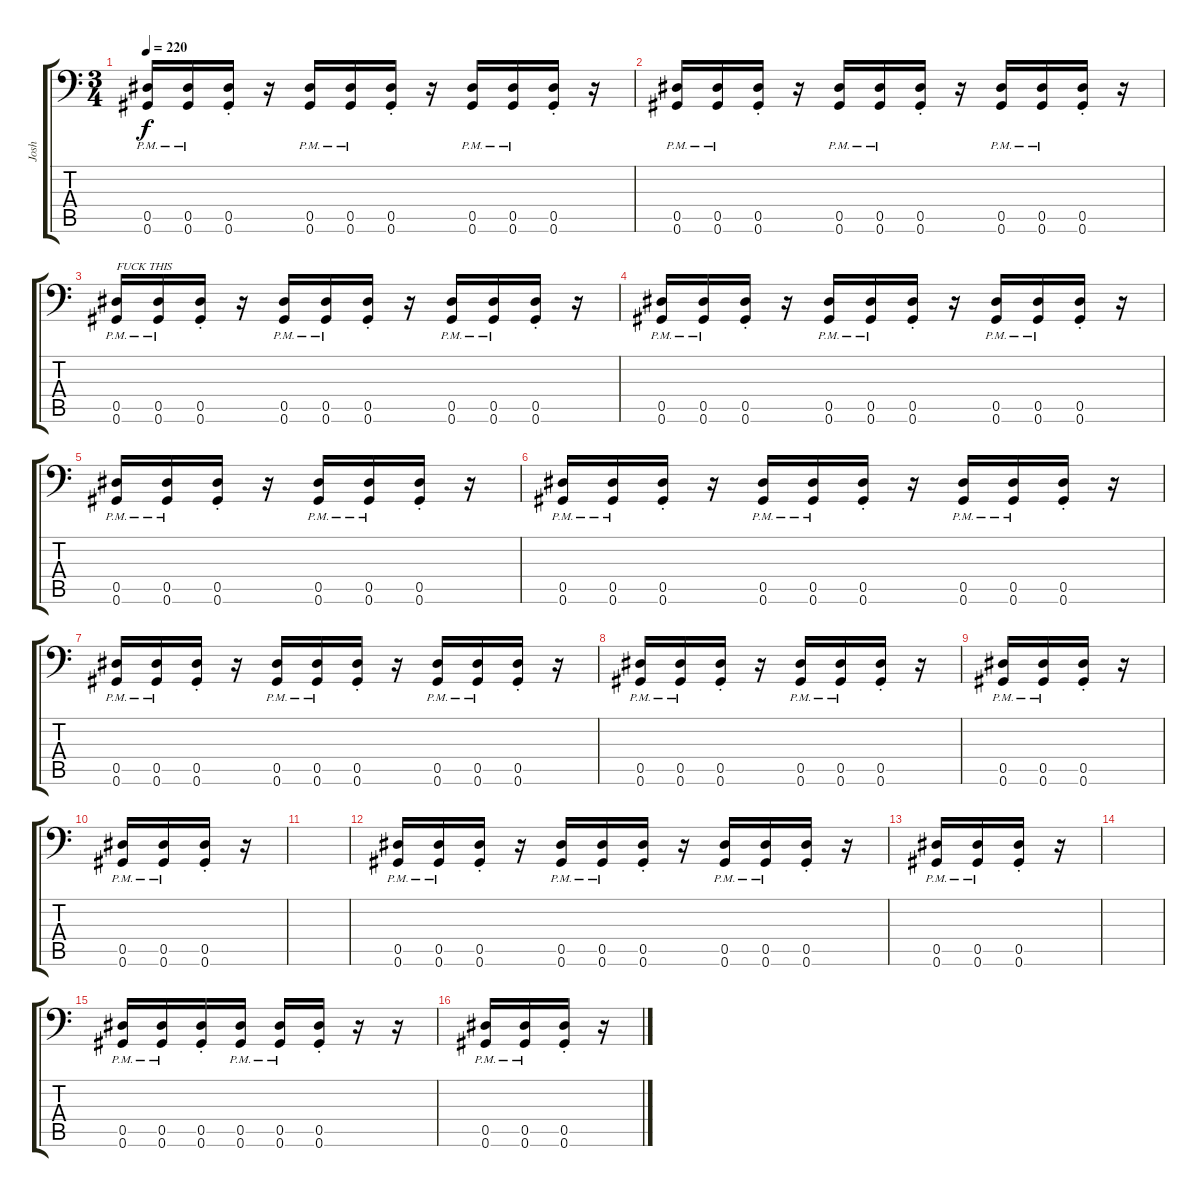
\track ("Josh" "Josh") {instrument distortionguitar}
\staff {score tabs}
\tuning (Bb3 F3 Db3 Ab2 Eb2 Ab1) {hide}
\ts (3 4)
\tempo 220
\clef f4
\ks c
(0.5{pm} 0.6{pm}).16{dy f} (0.5{pm} 0.6{pm}).16 (0.5{st} 0.6{st}).16 r.16 (0.5{pm} 0.6{pm}).16 (0.5{pm} 0.6{pm}).16 (0.5{st} 0.6{st}).16 r.16 (0.5{pm} 0.6{pm}).16 (0.5{pm} 0.6{pm}).16 (0.5{st} 0.6{st}).16 r.16 |
(0.5{pm} 0.6{pm}).16 (0.5{pm} 0.6{pm}).16 (0.5{st} 0.6{st}).16 r.16 (0.5{pm} 0.6{pm}).16 (0.5{pm} 0.6{pm}).16 (0.5{st} 0.6{st}).16 r.16 (0.5{pm} 0.6{pm}).16 (0.5{pm} 0.6{pm}).16 (0.5{st} 0.6{st}).16 r.16 |
(0.5{pm} 0.6{pm}).16{txt "FUCK THIS"} (0.5{pm} 0.6{pm}).16 (0.5{st} 0.6{st}).16 r.16 (0.5{pm} 0.6{pm}).16 (0.5{pm} 0.6{pm}).16 (0.5{st} 0.6{st}).16 r.16 (0.5{pm} 0.6{pm}).16 (0.5{pm} 0.6{pm}).16 (0.5{st} 0.6{st}).16 r.16 |
(0.5{pm} 0.6{pm}).16 (0.5{pm} 0.6{pm}).16 (0.5{st} 0.6{st}).16 r.16 (0.5{pm} 0.6{pm}).16 (0.5{pm} 0.6{pm}).16 (0.5{st} 0.6{st}).16 r.16 (0.5{pm} 0.6{pm}).16 (0.5{pm} 0.6{pm}).16 (0.5{st} 0.6{st}).16 r.16 |
(0.5{pm} 0.6{pm}).16 (0.5{pm} 0.6{pm}).16 (0.5{st} 0.6{st}).16 r.16 (0.5{pm} 0.6{pm}).16 (0.5{pm} 0.6{pm}).16 (0.5{st} 0.6{st}).16 r.16 |
(0.5{pm} 0.6{pm}).16 (0.5{pm} 0.6{pm}).16 (0.5{st} 0.6{st}).16 r.16 (0.5{pm} 0.6{pm}).16 (0.5{pm} 0.6{pm}).16 (0.5{st} 0.6{st}).16 r.16 (0.5{pm} 0.6{pm}).16 (0.5{pm} 0.6{pm}).16 (0.5{st} 0.6{st}).16 r.16 |
(0.5{pm} 0.6{pm}).16 (0.5{pm} 0.6{pm}).16 (0.5{st} 0.6{st}).16 r.16 (0.5{pm} 0.6{pm}).16 (0.5{pm} 0.6{pm}).16 (0.5{st} 0.6{st}).16 r.16 (0.5{pm} 0.6{pm}).16 (0.5{pm} 0.6{pm}).16 (0.5{st} 0.6{st}).16 r.16 |
(0.5{pm} 0.6{pm}).16 (0.5{pm} 0.6{pm}).16 (0.5{st} 0.6{st}).16 r.16 (0.5{pm} 0.6{pm}).16 (0.5{pm} 0.6{pm}).16 (0.5{st} 0.6{st}).16 r.16 |
(0.5{pm} 0.6{pm}).16 (0.5{pm} 0.6{pm}).16 (0.5{st} 0.6{st}).16 r.16 |
(0.5{pm} 0.6{pm}).16 (0.5{pm} 0.6{pm}).16 (0.5{st} 0.6{st}).16 r.16 |
|
(0.5{pm} 0.6{pm}).16 (0.5{pm} 0.6{pm}).16 (0.5{st} 0.6{st}).16 r.16 (0.5{pm} 0.6{pm}).16 (0.5{pm} 0.6{pm}).16 (0.5{st} 0.6{st}).16 r.16 (0.5{pm} 0.6{pm}).16 (0.5{pm} 0.6{pm}).16 (0.5{st} 0.6{st}).16 r.16 |
(0.5{pm} 0.6{pm}).16 (0.5{pm} 0.6{pm}).16 (0.5{st} 0.6{st}).16 r.16 |
|
(0.5{pm} 0.6{pm}).16 (0.5{pm} 0.6{pm}).16 (0.5{st} 0.6{st}).16 (0.5{pm} 0.6{pm}).16 (0.5{pm} 0.6{pm}).16 (0.5{st} 0.6{st}).16 r.16 r.16 |
(0.5{pm} 0.6{pm}).16 (0.5{pm} 0.6{pm}).16 (0.5{st} 0.6{st}).16 r.16
